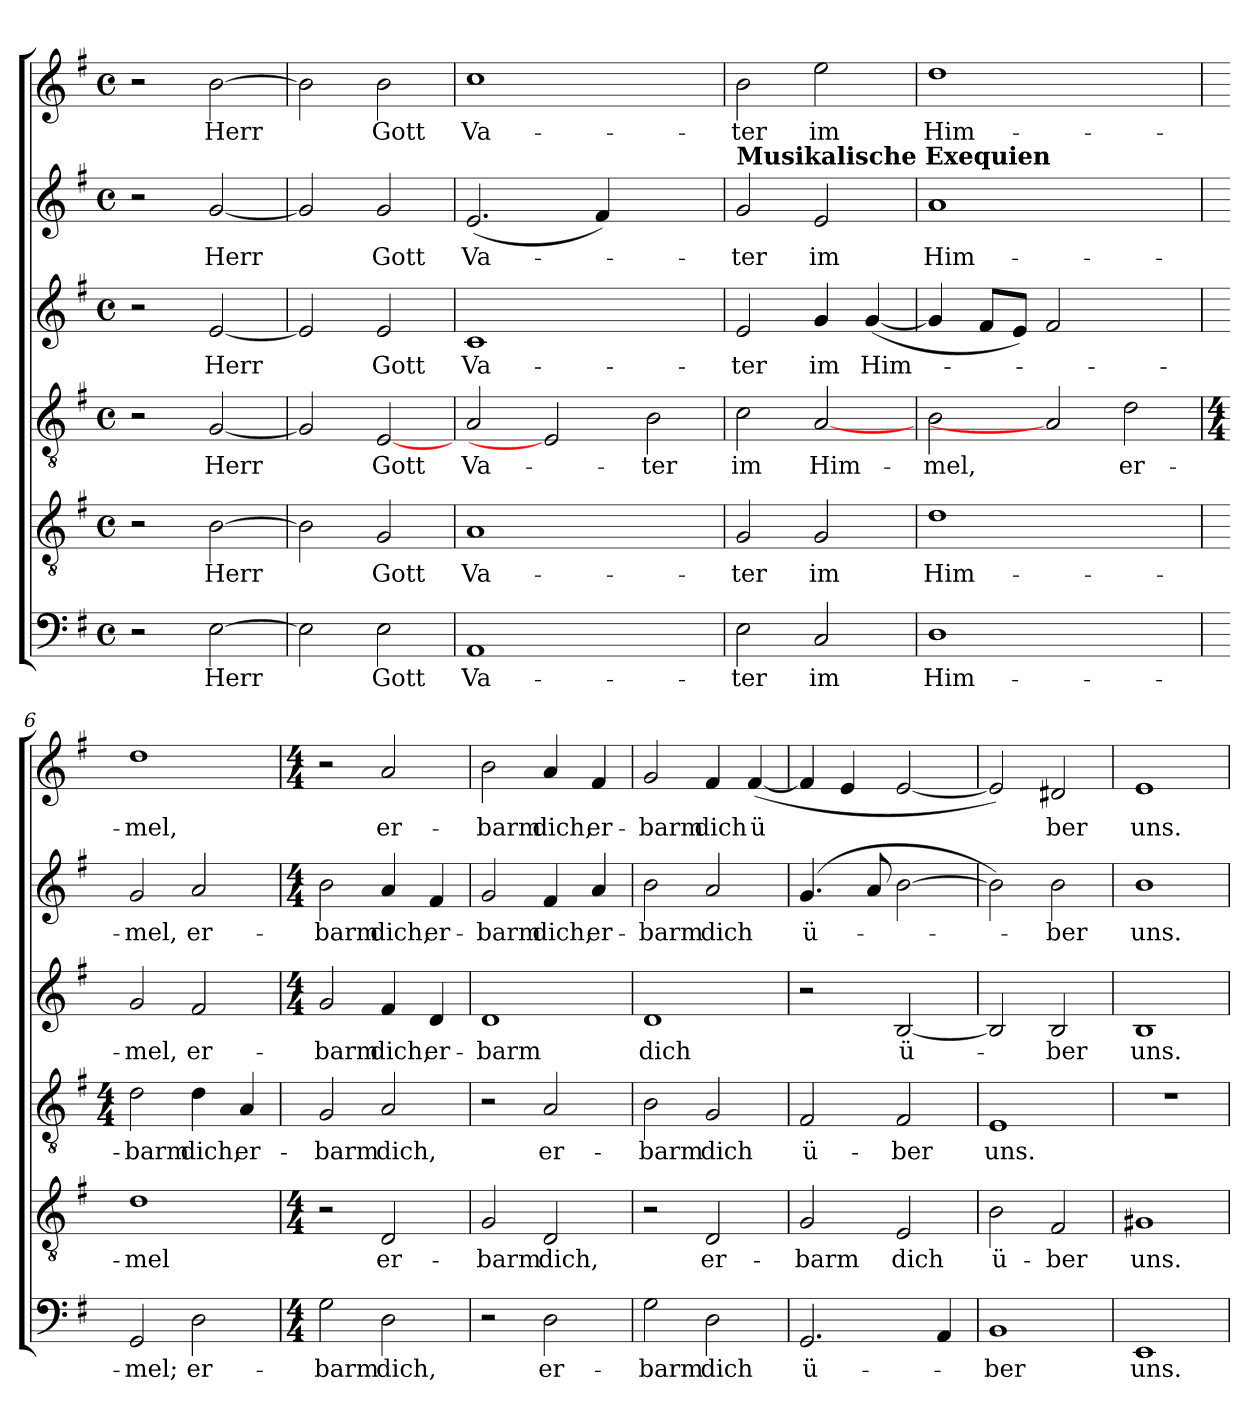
**kern	**text	**kern	**text	**kern	**text	**kern	**text	**kern	**text	**kern	**text
*part6	*part6	*part5	*part5	*part4	*part4	*part3	*part3	*part2	*part2	*part1	*part1
*staff6	*staff6	*staff5	*staff5	*staff4	*staff4	*staff3	*staff3	*staff2	*staff2	*staff1	*staff1
*clefF4	*	*clefGv2	*	*clefGv2	*	*clefG2	*	*clefG2	*	*clefG2	*
*k[f#]	*	*k[f#]	*	*k[f#]	*	*k[f#]	*	*k[f#]	*	*k[f#]	*
*G:	*	*G:	*	*G:	*	*G:	*	*G:	*	*G:	*
*M4/4	*	*M4/4	*	*M4/4	*	*M4/4	*	*M4/4	*	*M4/4	*
*met(c)	*	*met(c)	*	*met(c)	*	*met(c)	*	*met(c)	*	*met(c)	*
=1	=1	=1	=1	=1	=1	=1	=1	=1	=1	=1	=1
2r	.	2r	.	2r	.	2r	.	2r	.	2r	.
!	!LO:LY:b	!	!LO:LY:b	!	!LO:LY:b	!	!LO:LY:b	!	!LO:LY:b	!	!LO:LY:b
[2E\	Herr	[2B\	Herr	[2G/	Herr	[2e/	Herr	[2g/	Herr	[2b\	Herr
=2	=2	=2	=2	=2	=2	=2	=2	=2	=2	=2	=2
2E\]	.	2B\]	.	2G/]	.	2e/]	.	2g/]	.	2b\]	.
!	!LO:LY:b	!	!LO:LY:b	!	!LO:LY:b	!	!LO:LY:b	!	!LO:LY:b	!	!LO:LY:b
2E\	Gott	2G/	Gott	[2E	Gott	2e/	Gott	2g/	Gott	2b\	Gott
=3	=3	=3	=3	=3	=3	=3	=3	=3	=3	=3	=3
!	!LO:LY:b	!	!LO:LY:b	!	!LO:LY:b	!	!LO:LY:b	!	!LO:LY:b	!	!LO:LY:b
1AA	Va-	1A	Va-	2A/	Va-	1c	Va-	(<2.e/	Va-	1cc	Va-
.	.	.	.	2E]	.	.	.	.	.	.	.
.	.	.	.	.	.	.	.	4f#/)	.	.	.
!	!	!	!	!	!LO:LY:b	!	!	!	!	!	!
2ryy	.	2ryy	.	2B\	-ter	2ryy	.	2ryy	.	2ryy	.
=4	=4	=4	=4	=4	=4	=4	=4	=4	=4	=4	=4
!	!	!	!	!	!	!	!	!LO:TX:a:B:t=Musikalische Exequien	!	!	!
!	!LO:LY:b	!	!LO:LY:b	!	!LO:LY:b	!	!LO:LY:b	!	!LO:LY:b	!	!LO:LY:b
2E\	-ter	2G/	-ter	2c\	im	2e/	-ter	2g/	-ter	2b\	-ter
!	!LO:LY:b	!	!LO:LY:b	!	!LO:LY:b	!	!LO:LY:b	!	!LO:LY:b	!	!LO:LY:b
2C/	im	2G/	im	[2A	Him-	4g/	im	2e/	im	2ee\	im
!	!	!	!	!	!	!	!LO:LY:b	!	!	!	!
.	.	.	.	.	.	(<[4g/	Him-	.	.	.	.
=5	=5	=5	=5	=5	=5	=5	=5	=5	=5	=5	=5
!	!LO:LY:b	!	!LO:LY:b	!	!LO:LY:b	!	!	!	!LO:LY:b	!	!LO:LY:b
1D	Him-	1d	Him-	2B\	-mel,	4g/]	.	1a	Him-	1dd	Him-
.	.	.	.	.	.	8f#/L	.	.	.	.	.
.	.	.	.	.	.	8e/J)	.	.	.	.	.
.	.	.	.	2A]	.	2f#/	.	.	.	.	.
!	!	!	!	!	!LO:LY:b	!	!	!	!	!	!
2ryy	.	2ryy	.	2d\	er-	2ryy	.	2ryy	.	2ryy	.
=6	=6	=6	=6	=6	=6	=6	=6	=6	=6	=6	=6
*	*	*	*	*M4/4	*	*	*	*	*	*	*
!	!LO:LY:b	!	!LO:LY:b	!	!LO:LY:b	!	!LO:LY:b	!	!LO:LY:b	!	!LO:LY:b
2GG/	-mel;	1d	-mel	2d\	-barm	2g/	-mel,	2g/	-mel,	1dd	-mel,
!	!LO:LY:b	!	!	!	!LO:LY:b	!	!LO:LY:b	!	!LO:LY:b	!	!
2D\	er-	.	.	4d\	dich,	2f#/	er-	2a/	er-	.	.
!	!	!	!	!	!LO:LY:b	!	!	!	!	!	!
.	.	.	.	4A/	er-	.	.	.	.	.	.
!!LO:LB:g=z
=7	=7	=7	=7	=7	=7	=7	=7	=7	=7	=7	=7
*M4/4	*	*M4/4	*	*	*	*M4/4	*	*M4/4	*	*M4/4	*
!	!LO:LY:b	!	!	!	!LO:LY:b	!	!LO:LY:b	!	!LO:LY:b	!	!
2G\	-barm	2r	.	2G/	-barm	2g/	-barm	2b\	-barm	2r	.
!	!LO:LY:b	!	!LO:LY:b	!	!LO:LY:b	!	!LO:LY:b	!	!LO:LY:b	!	!LO:LY:b
2D\	dich,	2D/	er-	2A/	dich,	4f#/	dich,	4a/	dich,	2a/	er-
!	!	!	!	!	!	!	!LO:LY:b	!	!LO:LY:b	!	!
.	.	.	.	.	.	4d/	er-	4f#/	er-	.	.
=8	=8	=8	=8	=8	=8	=8	=8	=8	=8	=8	=8
!	!	!	!LO:LY:b	!	!	!	!LO:LY:b	!	!LO:LY:b	!	!LO:LY:b
2r	.	2G/	-barm	2r	.	1d	-barm	2g/	-barm	2b\	-barm
!	!LO:LY:b	!	!LO:LY:b	!	!LO:LY:b	!	!	!	!LO:LY:b	!	!LO:LY:b
2D\	er-	2D/	dich,	2A/	er-	.	.	4f#/	dich,	4a/	dich,
!	!	!	!	!	!	!	!	!	!LO:LY:b	!	!LO:LY:b
.	.	.	.	.	.	.	.	4a/	er-	4f#/	er-
=9	=9	=9	=9	=9	=9	=9	=9	=9	=9	=9	=9
!	!LO:LY:b	!	!	!	!LO:LY:b	!	!LO:LY:b	!	!LO:LY:b	!	!LO:LY:b
2G\	-barm	2r	.	2B\	-barm	1d	dich	2b\	-barm	2g/	-barm
!	!LO:LY:b	!	!LO:LY:b	!	!LO:LY:b	!	!	!	!LO:LY:b	!	!LO:LY:b
2D\	dich	2D/	er-	2G/	dich	.	.	2a/	dich	4f#/	dich
!	!	!	!	!	!	!	!	!	!	!	!LO:LY:b
.	.	.	.	.	.	.	.	.	.	(<[4f#/	ü
=10	=10	=10	=10	=10	=10	=10	=10	=10	=10	=10	=10
!	!LO:LY:b	!	!LO:LY:b	!	!LO:LY:b	!	!	!	!LO:LY:b	!	!
2.GG/	ü-	2G/	-barm	2F#/	ü-	2r	.	(<4.g/	ü-	4f#/]	.
.	.	.	.	.	.	.	.	.	.	4e/	.
.	.	.	.	.	.	.	.	8a/	.	.	.
!	!	!	!LO:LY:b	!	!LO:LY:b	!	!LO:LY:b	!	!	!	!
.	.	2E/	dich	2F#/	-ber	[2B/	ü-	[2b\	.	[2e/	.
4AA/	.	.	.	.	.	.	.	.	.	.	.
=11	=11	=11	=11	=11	=11	=11	=11	=11	=11	=11	=11
!	!LO:LY:b	!	!LO:LY:b	!	!LO:LY:b	!	!	!	!	!	!
1BB	-ber	2B\	ü-	1E	uns.	2B/]	.	2b\])	.	2e/])	.
!	!	!	!LO:LY:b	!	!	!	!LO:LY:b	!	!LO:LY:b	!	!LO:LY:b
.	.	2F#/	-ber	.	.	2B/	-ber	2b\	-ber	2d#X/	ber
=12	=12	=12	=12	=12	=12	=12	=12	=12	=12	=12	=12
!	!LO:LY:b	!	!LO:LY:b	!	!	!	!LO:LY:b	!	!LO:LY:b	!	!LO:LY:b
1EE	uns.	1G#X	uns.	1r	.	1B	uns.	1b	uns.	1e	uns.
=	=	=	=	=	=	=	=	=	=	=	=
*-	*-	*-	*-	*-	*-	*-	*-	*-	*-	*-	*-
